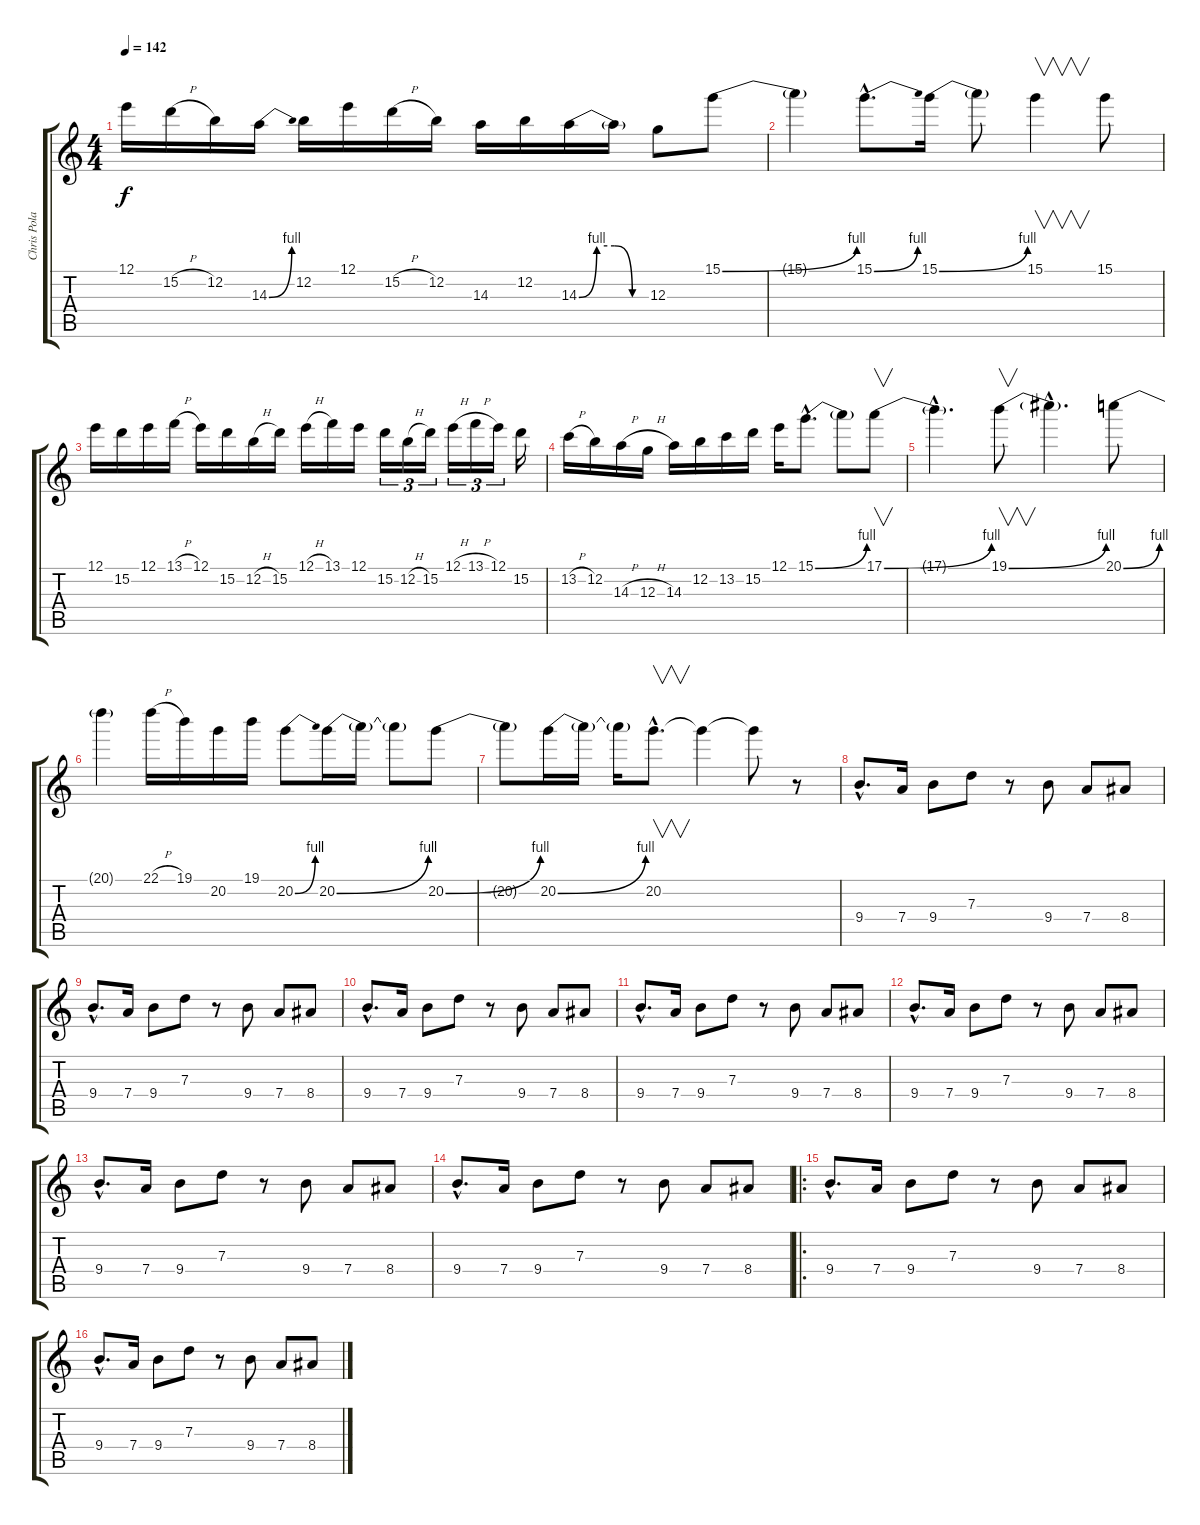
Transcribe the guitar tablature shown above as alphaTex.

\track ("Chris Poland (Guitar)" "Chris Pola") {instrument distortionguitar}
\staff {score tabs}
\tuning (E4 B3 G3 D3 A2 E2) {hide}
\ts (4 4)
\tempo 142
\clef g2
\ks c
12.1.16{dy f} 15.2{h}.16 12.2.16 14.3{be (bend 0 0 60 4)}.16 12.2.16 12.1.16 15.2{h}.16 12.2.16 14.3.16 12.2.16 14.3{be (custom 0 0 15 4 30 4 45 0 60 0)}.16 14.3{t}.16 12.3.8 15.1{be (bend 0 0 60 4)}.8 |
15.1{t}.4 15.1{be (bend 0 0 60 4) hac}.8{d} 15.1{be (bend 0 0 60 4)}.16 15.1{t}.8 15.1.4{v} 15.1.8 |
12.1.16 15.2.16 12.1.16 13.1{h}.16 12.1.16 15.2.16 12.2{h}.16 15.2.16 12.1{h}.16 13.1.16 12.1.16 15.2.16{tu (3 2)} 12.2{h}.16{tu (3 2)} 15.2.16{tu (3 2)} 12.1{h}.16{tu (3 2)} 13.1{h}.16{tu (3 2)} 12.1.16{tu (3 2)} 15.2.16 |
13.2{h}.16 12.2.16 14.3{h}.16 12.3{h}.16 14.3.16 12.2.16 13.2.16 15.2.16 12.1.16 15.1{be (bend 0 0 60 4) hac}.8{d} 15.1{t}.8 17.1{be (bend 0 0 60 4)}.8{v} |
17.1{hac t}.4{d} 19.1{be (bend 0 0 60 4)}.8{v} 19.1{hac t}.4{d} 20.1{be (bend 0 0 60 4)}.8 |
20.1{t}.4 22.1{h}.16 19.1.16 20.2.16 19.1.16 20.2{be (bend 0 0 60 4)}.8 20.2{be (bend 0 0 60 4)}.16 20.2{t}.16 20.2{t}.8 20.2{be (bend 0 0 60 4)}.8 |
20.2{t}.8 20.2{be (bend 0 0 60 4)}.16 20.2{t}.16 20.2{t}.16 20.2{hac}.8{v d} 20.2{t}.4 20.2{t}.8 r.8 |
9.4{hac}.8{d} 7.4.16 9.4.8 7.3.8 r.8 9.4.8 7.4.8 8.4.8 |
9.4{hac}.8{d} 7.4.16 9.4.8 7.3.8 r.8 9.4.8 7.4.8 8.4.8 |
9.4{hac}.8{d} 7.4.16 9.4.8 7.3.8 r.8 9.4.8 7.4.8 8.4.8 |
9.4{hac}.8{d} 7.4.16 9.4.8 7.3.8 r.8 9.4.8 7.4.8 8.4.8 |
9.4{hac}.8{d} 7.4.16 9.4.8 7.3.8 r.8 9.4.8 7.4.8 8.4.8 |
9.4{hac}.8{d} 7.4.16 9.4.8 7.3.8 r.8 9.4.8 7.4.8 8.4.8 |
9.4{hac}.8{d} 7.4.16 9.4.8 7.3.8 r.8 9.4.8 7.4.8 8.4.8 |
\ro
9.4{hac}.8{d} 7.4.16 9.4.8 7.3.8 r.8 9.4.8 7.4.8 8.4.8 |
9.4{hac}.8{d} 7.4.16 9.4.8 7.3.8 r.8 9.4.8 7.4.8 8.4.8
